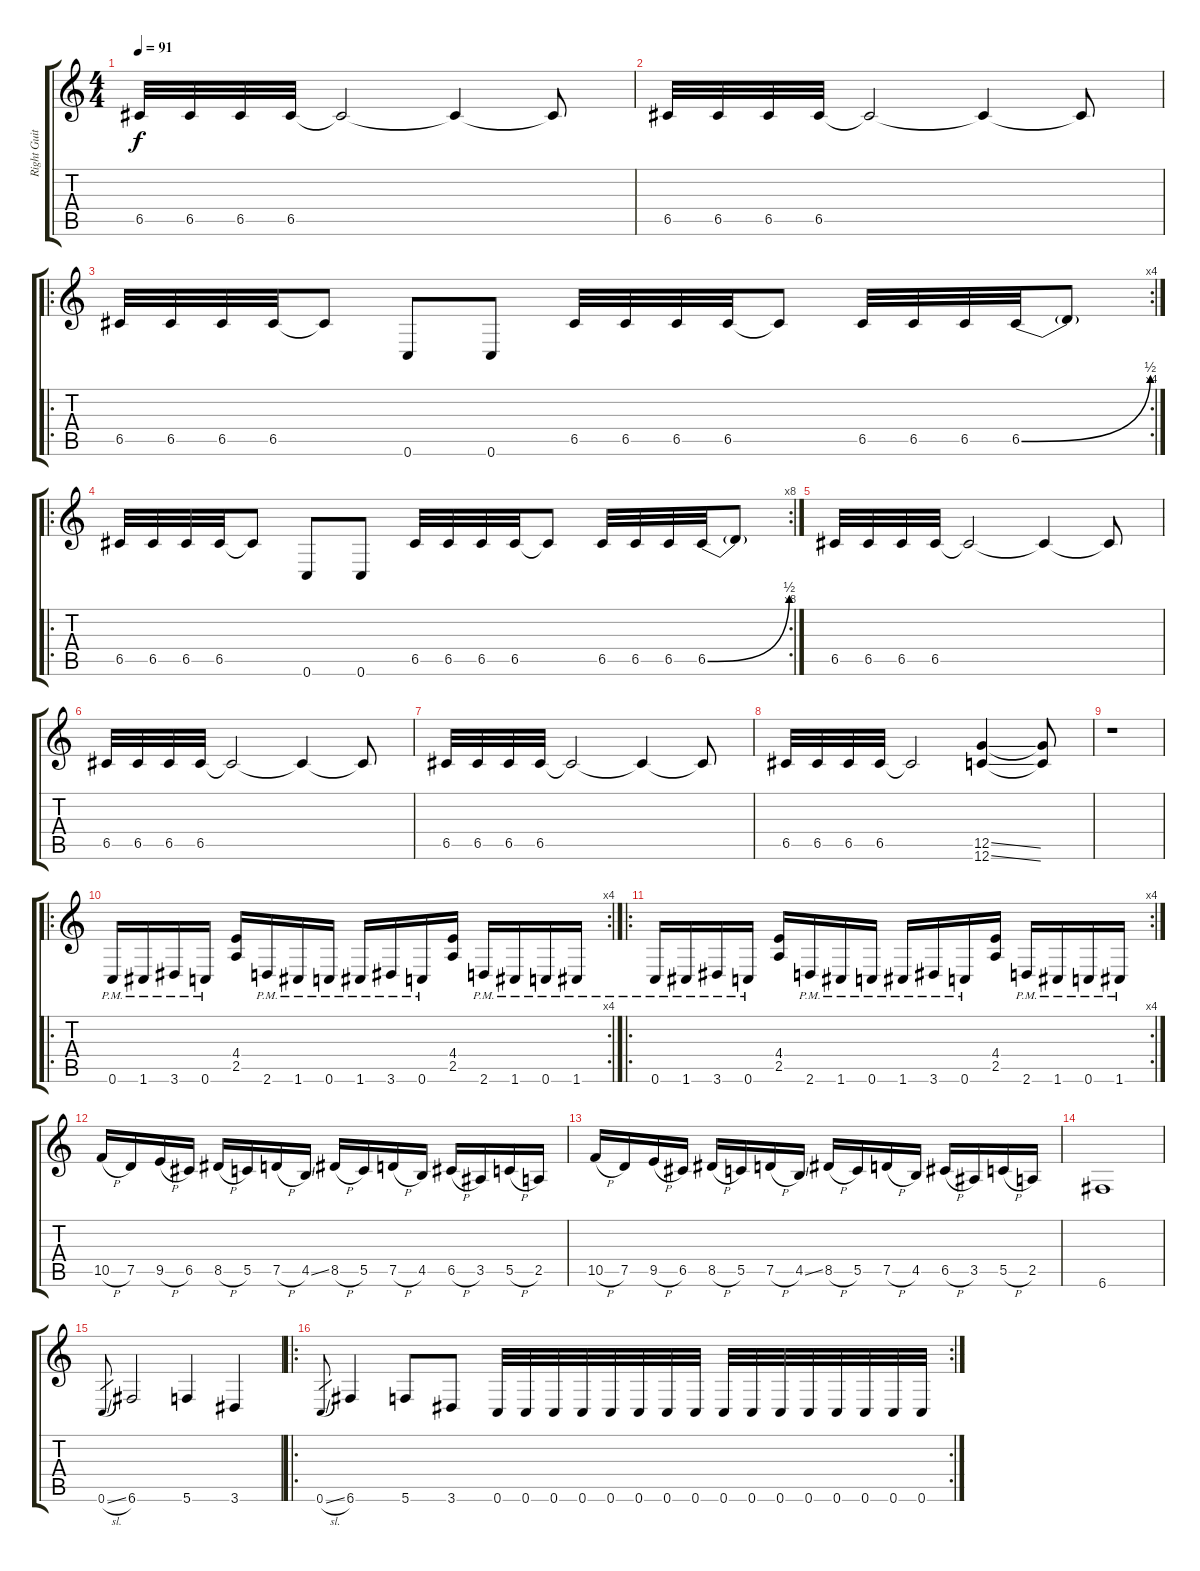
\track ("Right Guitar" "Right Guit") {instrument overdrivenguitar}
\staff {score tabs}
\tuning (D4 A3 F3 C3 G2 C2) {hide}
\ts (4 4)
\tempo 91
\clef g2
\ks c
6.5.32{dy f} 6.5.32 6.5.32 6.5.32 6.5{t}.2 6.5{t}.4 6.5{t}.8 |
6.5.32 6.5.32 6.5.32 6.5.32 6.5{t}.2 6.5{t}.4 6.5{t}.8 |
\ro
\rc 4
6.5.32 6.5.32 6.5.32 6.5.32 6.5{t}.8 0.6.8 0.6.8 6.5.32 6.5.32 6.5.32 6.5.32 6.5{t}.8 6.5.32 6.5.32 6.5.32 6.5{be (bend 0 0 60 2)}.32 6.5{t}.8 |
\ro
\rc 8
6.5.32 6.5.32 6.5.32 6.5.32 6.5{t}.8 0.6.8 0.6.8 6.5.32 6.5.32 6.5.32 6.5.32 6.5{t}.8 6.5.32 6.5.32 6.5.32 6.5{be (bend 0 0 60 2)}.32 6.5{t}.8 |
6.5.32 6.5.32 6.5.32 6.5.32 6.5{t}.2 6.5{t}.4 6.5{t}.8 |
6.5.32 6.5.32 6.5.32 6.5.32 6.5{t}.2 6.5{t}.4 6.5{t}.8 |
6.5.32 6.5.32 6.5.32 6.5.32 6.5{t}.2 6.5{t}.4 6.5{t}.8 |
6.5.32 6.5.32 6.5.32 6.5.32 6.5{t}.2 (12.5{ss} 12.6{ss}).4 (12.5{t} 12.6{t}).8 |
r.1 |
\ro
\rc 4
0.6{pm}.16 1.6{pm}.16 3.6{pm}.16 0.6{pm}.16 (4.4 2.5).16 2.6{pm}.16 1.6{pm}.16 0.6{pm}.16 1.6{pm}.16 3.6{pm}.16 0.6{pm}.16 (4.4 2.5).16 2.6{pm}.16 1.6{pm}.16 0.6{pm}.16 1.6{pm}.16 |
\ro
\rc 4
0.6{pm}.16 1.6{pm}.16 3.6{pm}.16 0.6{pm}.16 (4.4 2.5).16 2.6{pm}.16 1.6{pm}.16 0.6{pm}.16 1.6{pm}.16 3.6{pm}.16 0.6{pm}.16 (4.4 2.5).16 2.6{pm}.16 1.6{pm}.16 0.6{pm}.16 1.6{pm}.16 |
10.5{h}.16 7.5.16 9.5{h}.16 6.5.16 8.5{h}.16 5.5.16 7.5{h}.16 4.5{ss}.16 8.5{h}.16 5.5.16 7.5{h}.16 4.5.16 6.5{h}.16 3.5.16 5.5{h}.16 2.5.16 |
10.5{h}.16 7.5.16 9.5{h}.16 6.5.16 8.5{h}.16 5.5.16 7.5{h}.16 4.5{ss}.16 8.5{h}.16 5.5.16 7.5{h}.16 4.5.16 6.5{h}.16 3.5.16 5.5{h}.16 2.5.16 |
6.6.1 |
0.6{sl}.8{gr} 6.6.2 5.6.4 3.6.4 |
\ro
\rc 2
0.6{sl}.8{gr} 6.6.4 5.6.8 3.6.8 0.6.32 0.6.32 0.6.32 0.6.32 0.6.32 0.6.32 0.6.32 0.6.32 0.6.32 0.6.32 0.6.32 0.6.32 0.6.32 0.6.32 0.6.32 0.6.32
